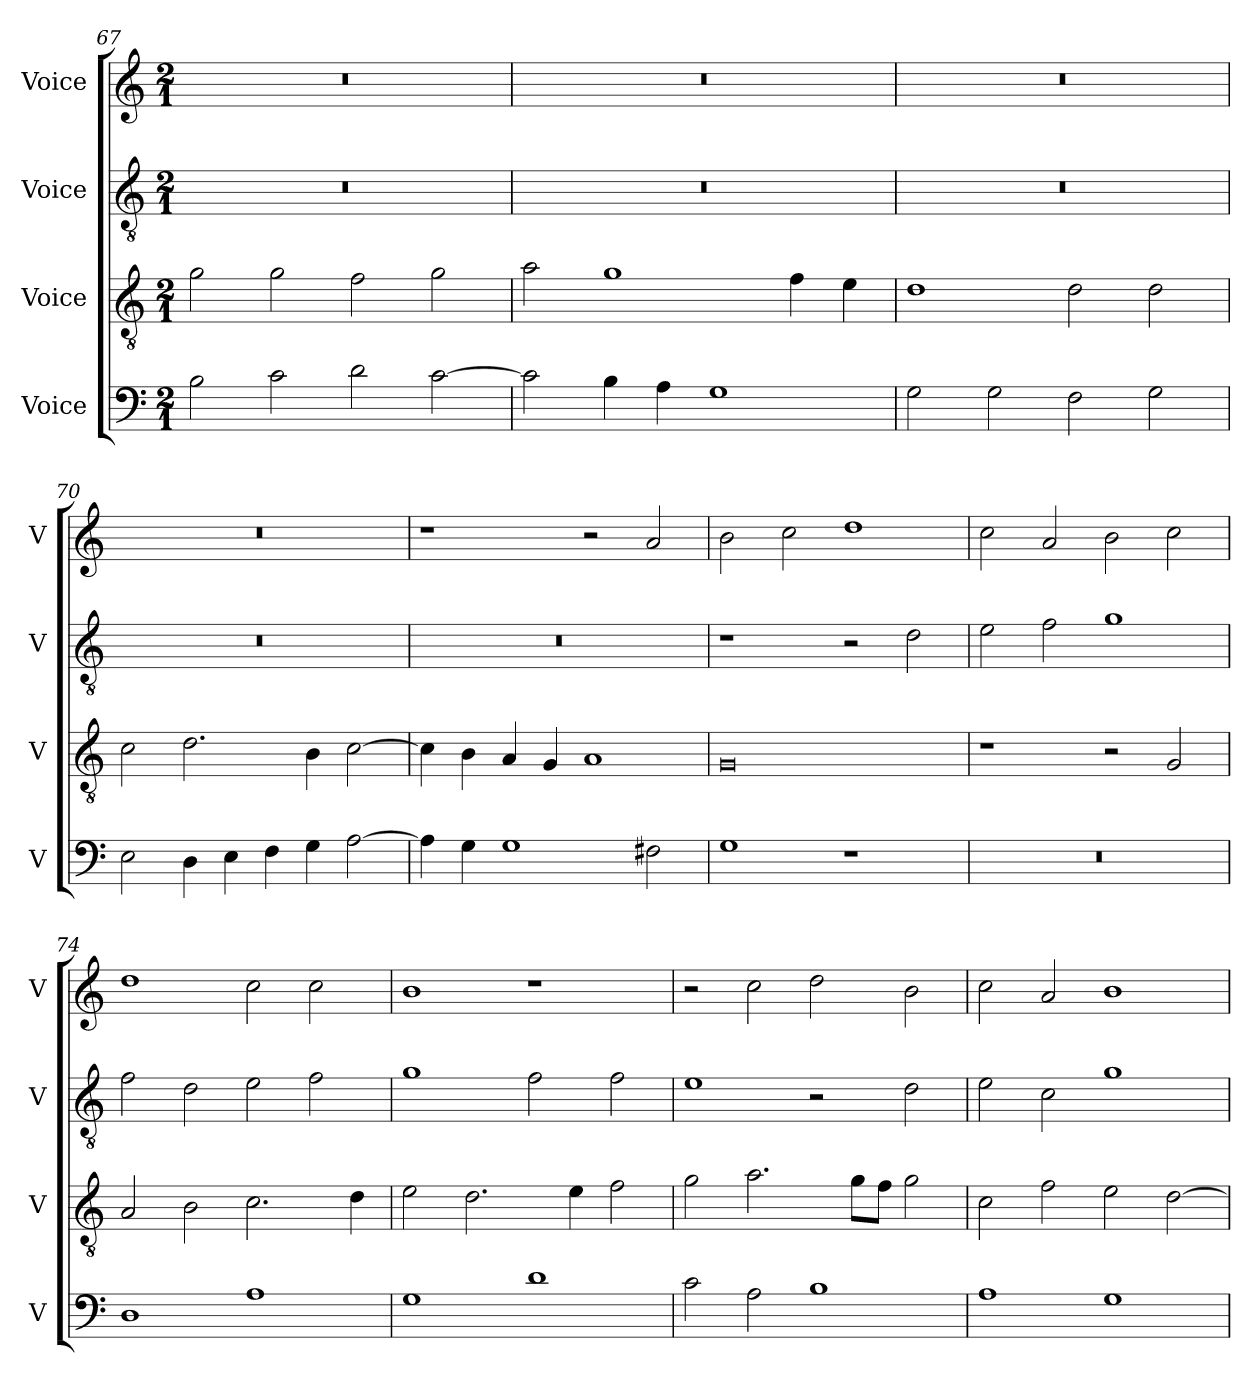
**kern	**kern	**kern	**kern
*part4	*part3	*part2	*part1
*staff4	*staff3	*staff2	*staff1
*I"Voice	*I"Voice	*I"Voice	*I"Voice
*I'V	*I'V	*I'V	*I'V
*clefF4	*clefGv2	*clefGv2	*clefG2
*k[]	*k[]	*k[]	*k[]
*M2/1	*M2/1	*M2/1	*M2/1
=67	=67	=67	=67
2B\	2g\	0r	0r
2c\	2g\	.	.
2d\	2f\	.	.
[2c\	2g\	.	.
=68	=68	=68	=68
2c\]	2a\	0r	0r
4B\	1g	.	.
4A\	.	.	.
1G	.	.	.
.	4f\	.	.
.	4e\	.	.
=69	=69	=69	=69
2G\	1d	0r	0r
2G\	.	.	.
2F\	2d\	.	.
2G\	2d\	.	.
!!LO:LB:g=z
=70	=70	=70	=70
2E\	2c\	0r	0r
4D\	2.d\	.	.
4E\	.	.	.
4F\	.	.	.
4G\	4B\	.	.
[2A\	[2c\	.	.
=71	=71	=71	=71
4A\]	4c\]	0r	1r
4G\	4B\	.	.
1G	4A/	.	.
.	4G/	.	.
.	1A	.	2r
2F#X\	.	.	2a/
=72	=72	=72	=72
1G	0G	1r	2b\
.	.	.	2cc\
1r	.	2r	1dd
.	.	2d\	.
!!LO:PB:g=z
=73	=73	=73	=73
0r	1r	2e\	2cc\
.	.	2f\	2a/
.	2r	1g	2b\
.	2G/	.	2cc\
=74	=74	=74	=74
1D	2A/	2f\	1dd
.	2B\	2d\	.
1A	2.c\	2e\	2cc\
.	.	2f\	2cc\
.	4d\	.	.
=75	=75	=75	=75
1G	2e\	1g	1b
.	2.d\	.	.
1d	.	2f\	1r
.	4e\	.	.
.	2f\	2f\	.
=76	=76	=76	=76
2c\	2g\	1e	2r
2A\	2.a\	.	2cc\
1B	.	2r	2dd\
.	8g\L	.	.
.	8f\J	.	.
.	2g\	2d\	2b\
!!LO:LB:g=z
=77	=77	=77	=77
1A	2c\	2e\	2cc\
.	2f\	2c\	2a/
1G	2e\	1g	1b
.	[2d\	.	.
=	=	=	=
*-	*-	*-	*-
